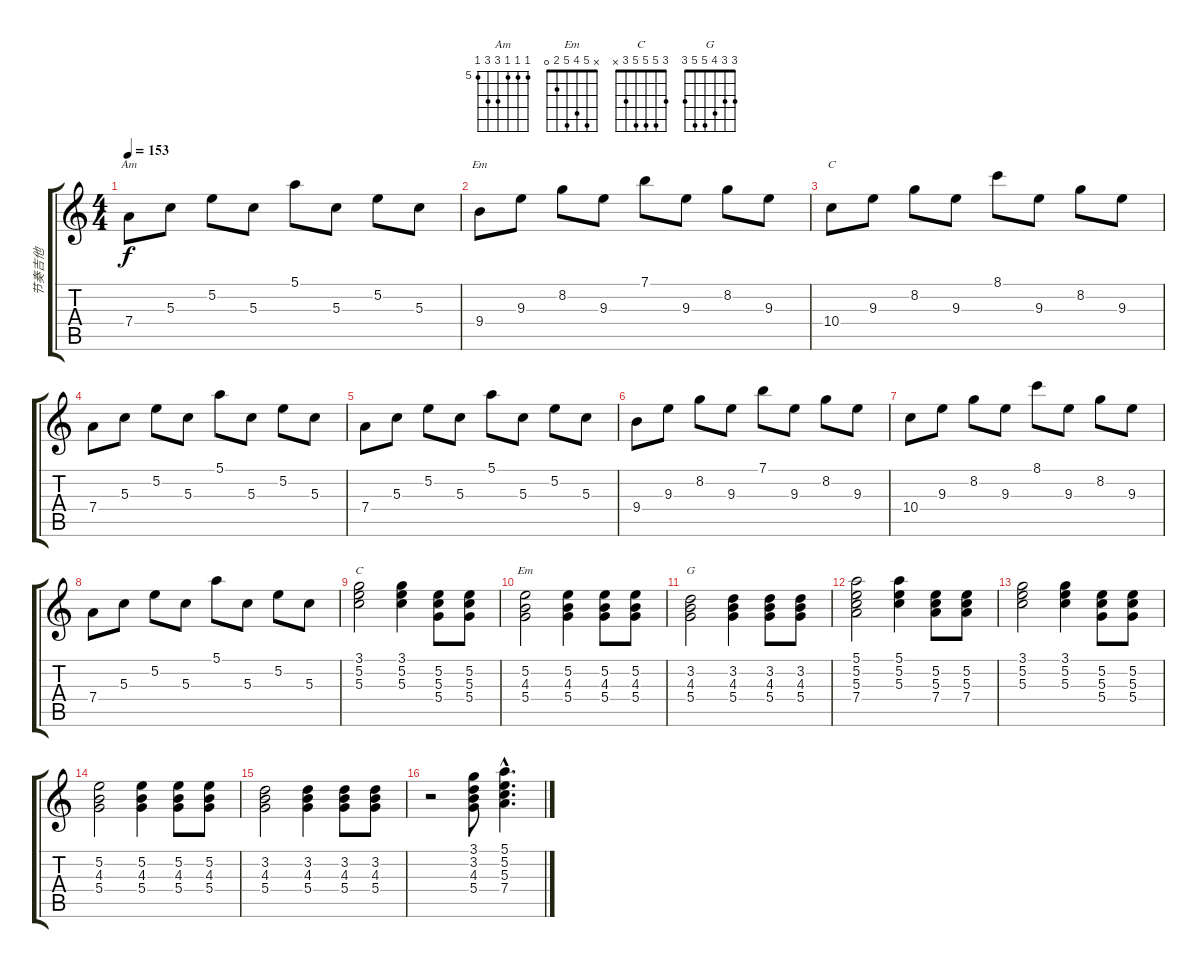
\track ("节奏吉他" "节奏吉他") {instrument acousticguitarsteel}
\staff {score tabs}
\tuning (E4 B3 G3 D3 A2 E2) {hide}
\chord ("Am" 5 5 5 7 7 5) {firstfret 5}
\chord ("Em" 7 8 9 9 7 0) {firstfret 7}
\chord ("C" 8 8 9 10 10 8) {firstfret 8}
\chord ("C" 3 5 5 5 3 x)
\chord ("Em" x 5 4 5 2 0)
\chord ("G" 3 3 4 5 5 3)
\ts (4 4)
\tempo 153
\clef g2
\ks c
7.4.8{ch "Am" dy f} 5.3.8 5.2.8 5.3.8 5.1.8 5.3.8 5.2.8 5.3.8 |
9.4.8{ch "Em"} 9.3.8 8.2.8 9.3.8 7.1.8 9.3.8 8.2.8 9.3.8 |
10.4.8{ch "C"} 9.3.8 8.2.8 9.3.8 8.1.8 9.3.8 8.2.8 9.3.8 |
7.4.8 5.3.8 5.2.8 5.3.8 5.1.8 5.3.8 5.2.8 5.3.8 |
7.4.8 5.3.8 5.2.8 5.3.8 5.1.8 5.3.8 5.2.8 5.3.8 |
9.4.8 9.3.8 8.2.8 9.3.8 7.1.8 9.3.8 8.2.8 9.3.8 |
10.4.8 9.3.8 8.2.8 9.3.8 8.1.8 9.3.8 8.2.8 9.3.8 |
7.4.8 5.3.8 5.2.8 5.3.8 5.1.8 5.3.8 5.2.8 5.3.8 |
(3.1 5.2 5.3).2{ch "C"} (3.1 5.2 5.3).4 (5.2 5.3 5.4).8 (5.2 5.3 5.4).8 |
(5.2 4.3 5.4).2{ch "Em"} (5.2 4.3 5.4).4 (5.2 4.3 5.4).8 (5.2 4.3 5.4).8 |
(3.2 4.3 5.4).2{ch "G"} (3.2 4.3 5.4).4 (3.2 4.3 5.4).8 (3.2 4.3 5.4).8 |
(5.1 5.2 5.3 7.4).2 (5.1 5.2 5.3).4 (5.2 5.3 7.4).8 (5.2 5.3 7.4).8 |
(3.1 5.2 5.3).2 (3.1 5.2 5.3).4 (5.2 5.3 5.4).8 (5.2 5.3 5.4).8 |
(5.2 4.3 5.4).2 (5.2 4.3 5.4).4 (5.2 4.3 5.4).8 (5.2 4.3 5.4).8 |
(3.2 4.3 5.4).2 (3.2 4.3 5.4).4 (3.2 4.3 5.4).8 (3.2 4.3 5.4).8 |
r.2 (3.1 3.2 4.3 5.4).8 (5.1{hac} 5.2{hac} 5.3{hac} 7.4{hac}).4{d}
